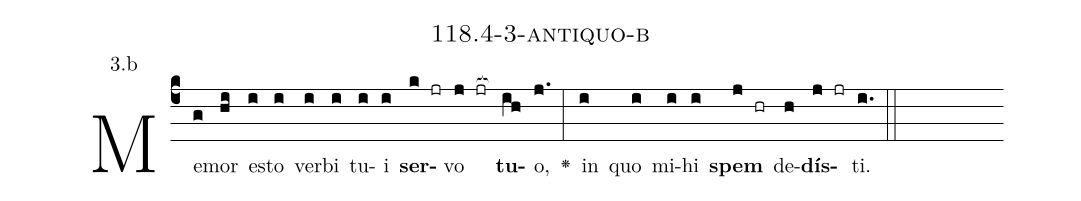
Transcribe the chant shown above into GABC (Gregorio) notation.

name: 118.4-3-antiquo-b;
annotation: 3.b;
%%
(c4)Me(g)mor(hi) es(i)to(i) ver(i)bi(i) tu(i)i(i) <b>ser</b>(k jr)vo(j jr[ocb:1{]) <b>tu</b>(ih[ocb:0}])o,(j.) <v>\greheightstar</v>(:) in(i) quo(i) mi(i)hi(i) <b>spem</b>(j hr) de(h)<b>dís</b>(j jr)ti.(i.) (::)


%E(i) u(i) o(j) u(h) a(j) e.(i.) (::)
